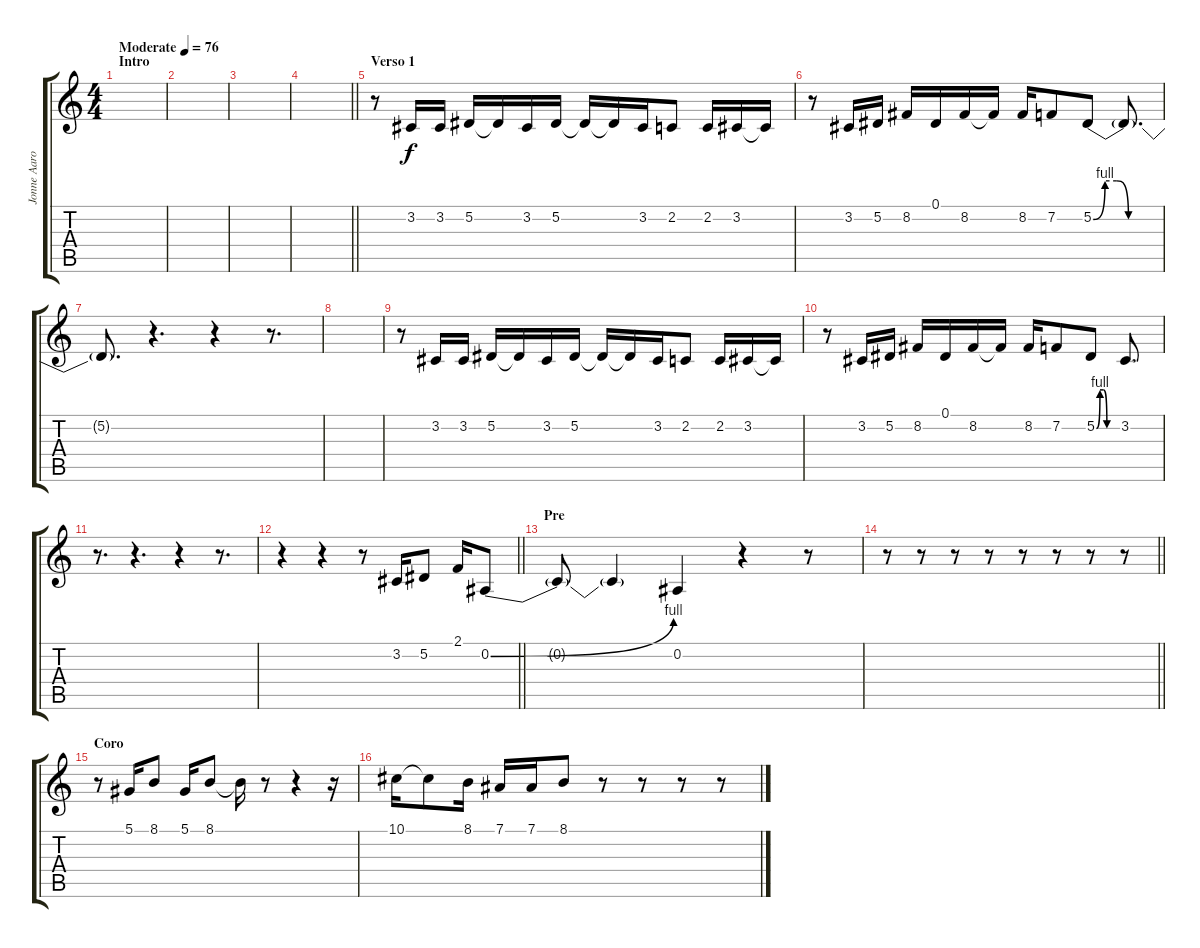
\track ("Jonne Aaron" "Jonne Aaro") {instrument choiraahs}
\staff {score tabs}
\tuning (Eb4 Bb3 Gb3 Db3 Ab2 Eb2) {hide}
\ts (4 4)
\section ("" "Intro")
\tempo (76 "Moderate")
\clef g2
\ks c
|
|
|
\barLineRight lightlight
|
\section ("" "Verso 1")
r.8 3.2.16 3.2.16 5.2.16 5.2{t}.16 3.2.16 5.2.16 5.2{t}.16 5.2{t}.16 3.2.16 2.2.8 2.2.16 3.2.16 3.2{t}.16 |
r.8 3.2.16 5.2.16 8.2.16 0.1.16 8.2.16 8.2{t}.16 8.2.16 7.2.8 5.2{be (custom 0 0 10 4 20 4 30 0 60 0)}.8 5.2{t}.8{d} |
5.2{t}.8{d} r.4{d} r.4 r.8{d} |
|
r.8 3.2.16 3.2.16 5.2.16 5.2{t}.16 3.2.16 5.2.16 5.2{t}.16 5.2{t}.16 3.2.16 2.2.8 2.2.16 3.2.16 3.2{t}.16 |
r.8 3.2.16 5.2.16 8.2.16 0.1.16 8.2.16 8.2{t}.16 8.2.16 7.2.8 5.2{be (custom 0 0 10 4 20 4 30 0 60 0)}.8 3.2.8{d} |
r.8{d} r.4{d} r.4 r.8{d} |
\barLineRight lightlight
r.4 r.4 r.8 3.2.16 5.2.8 2.1.16 0.2{be (bend 0 0 60 4)}.8 |
\section ("" "Pre")
0.2{t}.8 0.2{t}.4 0.2.4 r.4 r.8 |
\barLineRight lightlight
r.8 r.8 r.8 r.8 r.8 r.8 r.8 r.8 |
\section ("" "Coro")
r.8 5.1.16 8.1.8 5.1.16 8.1.8 8.1{t}.16 r.8 r.4 r.16 |
10.1.16 10.1{t}.8 8.1.16 7.1.16 7.1.16 8.1.8 r.8 r.8 r.8 r.8
